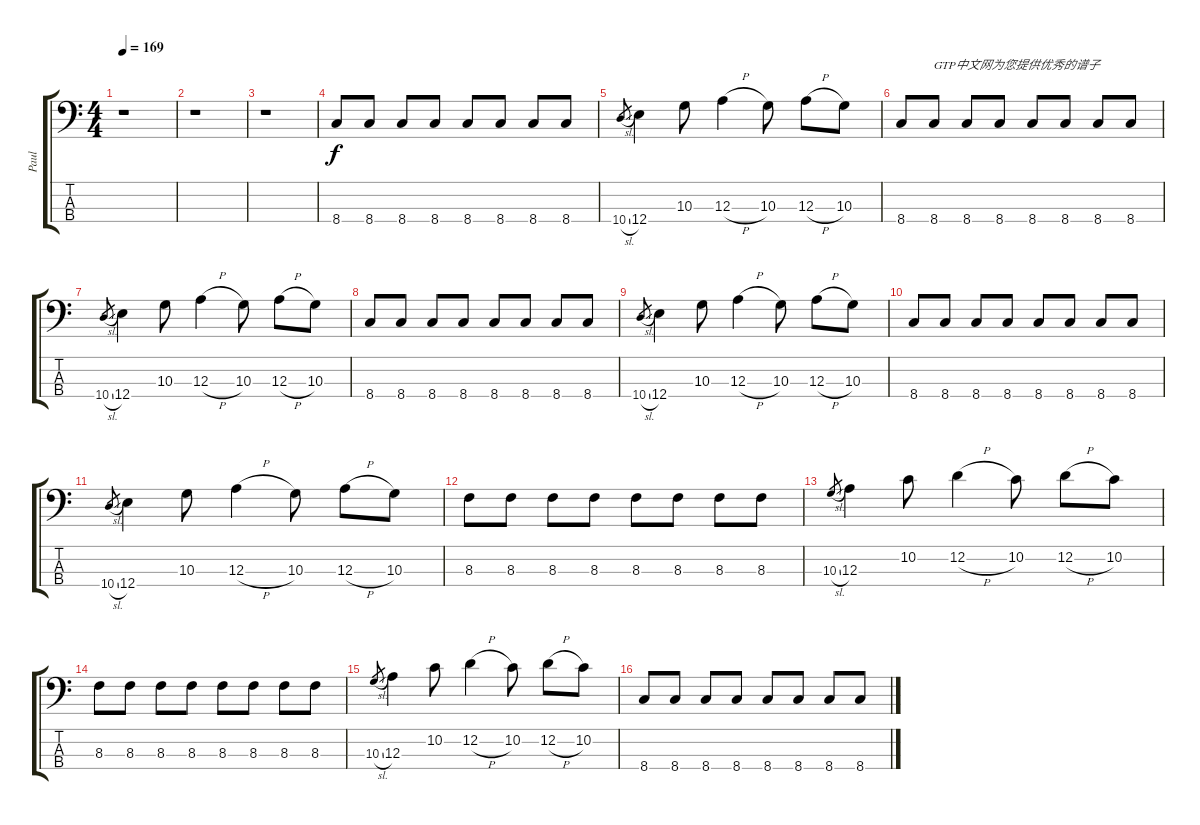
\track ("Paul" "Paul") {instrument electricbassfinger}
\staff {score tabs}
\tuning (G2 D2 A1 E1) {hide}
\ts (4 4)
\tempo 169
\clef f4
\ks c
r.1{dy f instrument electricbassfinger} |
r.1 |
r.1 |
8.4.8 8.4.8 8.4.8 8.4.8 8.4.8 8.4.8 8.4.8 8.4.8 |
10.4{sl}.8{gr} 12.4.4 10.3.8 12.3{h}.4 10.3.8 12.3{h}.8 10.3.8 |
8.4.8 8.4.8{txt "GTP中文网为您提供优秀的谱子"} 8.4.8 8.4.8 8.4.8 8.4.8 8.4.8 8.4.8 |
10.4{sl}.8{gr} 12.4.4 10.3.8 12.3{h}.4 10.3.8 12.3{h}.8 10.3.8 |
8.4.8 8.4.8 8.4.8 8.4.8 8.4.8 8.4.8 8.4.8 8.4.8 |
10.4{sl}.8{gr} 12.4.4 10.3.8 12.3{h}.4 10.3.8 12.3{h}.8 10.3.8 |
8.4.8 8.4.8 8.4.8 8.4.8 8.4.8 8.4.8 8.4.8 8.4.8 |
10.4{sl}.8{gr} 12.4.4 10.3.8 12.3{h}.4 10.3.8 12.3{h}.8 10.3.8 |
8.3.8 8.3.8 8.3.8 8.3.8 8.3.8 8.3.8 8.3.8 8.3.8 |
10.3{sl}.8{gr} 12.3.4 10.2.8 12.2{h}.4 10.2.8 12.2{h}.8 10.2.8 |
8.3.8 8.3.8 8.3.8 8.3.8 8.3.8 8.3.8 8.3.8 8.3.8 |
10.3{sl}.8{gr} 12.3.4 10.2.8 12.2{h}.4 10.2.8 12.2{h}.8 10.2.8 |
8.4.8 8.4.8 8.4.8 8.4.8 8.4.8 8.4.8 8.4.8 8.4.8
